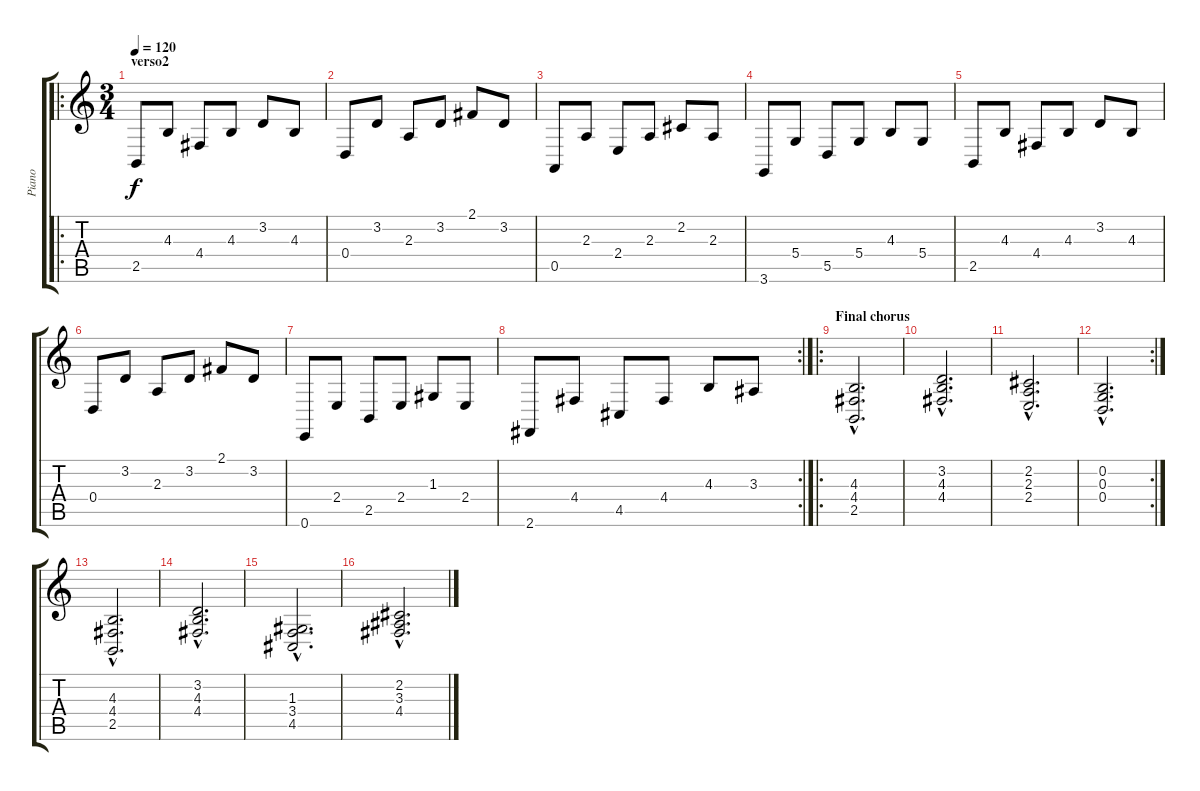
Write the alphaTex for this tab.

\track ("Piano" "Piano") {instrument acousticgrandpiano}
\staff {score tabs}
\tuning (E4 B3 G3 D3 A2 E2) {hide}
\ro
\ts (3 4)
\section ("" "verso2")
\tempo 120
\clef g2
\ks c
2.5.8{dy f balance 16} 4.3.8 4.4.8 4.3.8 3.2.8 4.3.8 |
0.4.8 3.2.8 2.3.8 3.2.8 2.1.8 3.2.8 |
0.5.8 2.3.8 2.4.8 2.3.8 2.2.8 2.3.8 |
3.6.8 5.4.8 5.5.8 5.4.8 4.3.8 5.4.8 |
2.5.8 4.3.8 4.4.8 4.3.8 3.2.8 4.3.8 |
0.4.8 3.2.8 2.3.8 3.2.8 2.1.8 3.2.8 |
0.6.8 2.4.8 2.5.8 2.4.8 1.3.8 2.4.8 |
\rc 2
2.6.8 4.4.8 4.5.8 4.4.8 4.3.8 3.3.8 |
\ro
\section ("" "Final chorus")
(4.3{hac} 4.4{hac} 2.5{hac}).2{d balance 8} |
(3.2{hac} 4.3{hac} 4.4{hac}).2{d} |
(2.2{hac} 2.3{hac} 2.4{hac}).2{d} |
\rc 2
(0.2{hac} 0.3{hac} 0.4{hac}).2{d} |
(4.3{hac} 4.4{hac} 2.5{hac}).2{d} |
(3.2{hac} 4.3{hac} 4.4{hac}).2{d} |
(1.3{hac} 3.4{hac} 4.5{hac}).2{d} |
(2.2{hac} 3.3{hac} 4.4{hac}).2{d}
